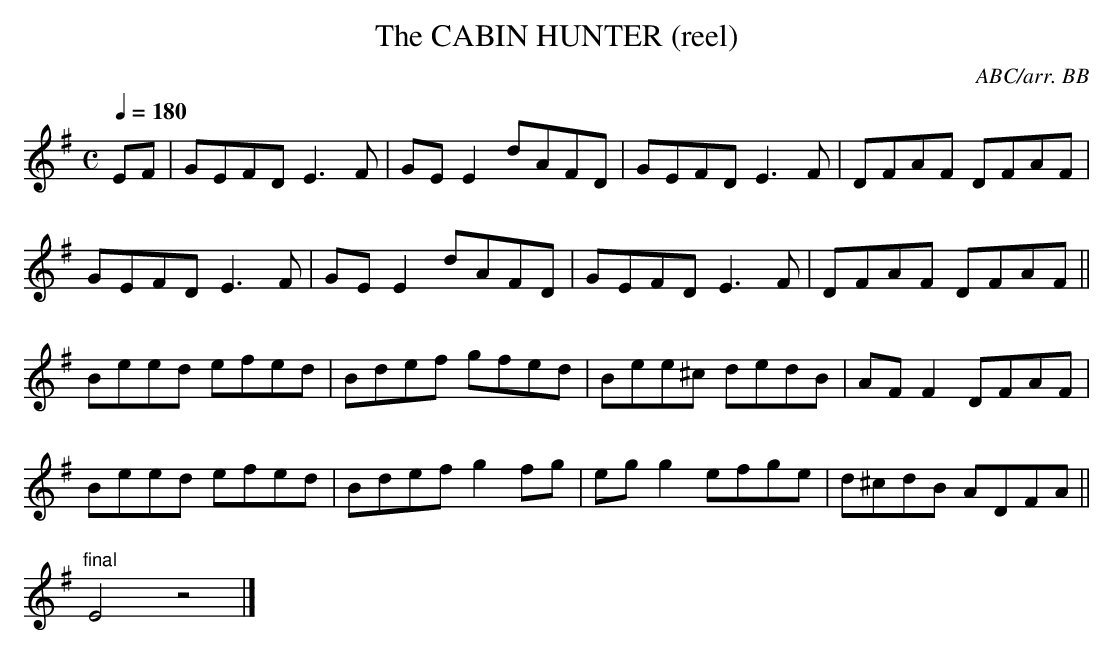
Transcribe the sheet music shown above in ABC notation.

X:1
T:CABIN HUNTER (reel), The
C:ABC/arr. BB
M:C
L:1/8
Q:1/4=180
K:Em
EF|GEFD E3F|GEE2 dAFD|GEFD E3F|DFAF DFAF|
GEFD E3F|GEE2 dAFD|GEFD E3F|DFAF DFAF||
Beed efed|Bdef gfed|Bee^c dedB|AFF2 DFAF|
Beed efed|Bdef g2fg|egg2 efge|d^cdB ADFA||
"final"E4z4|]
